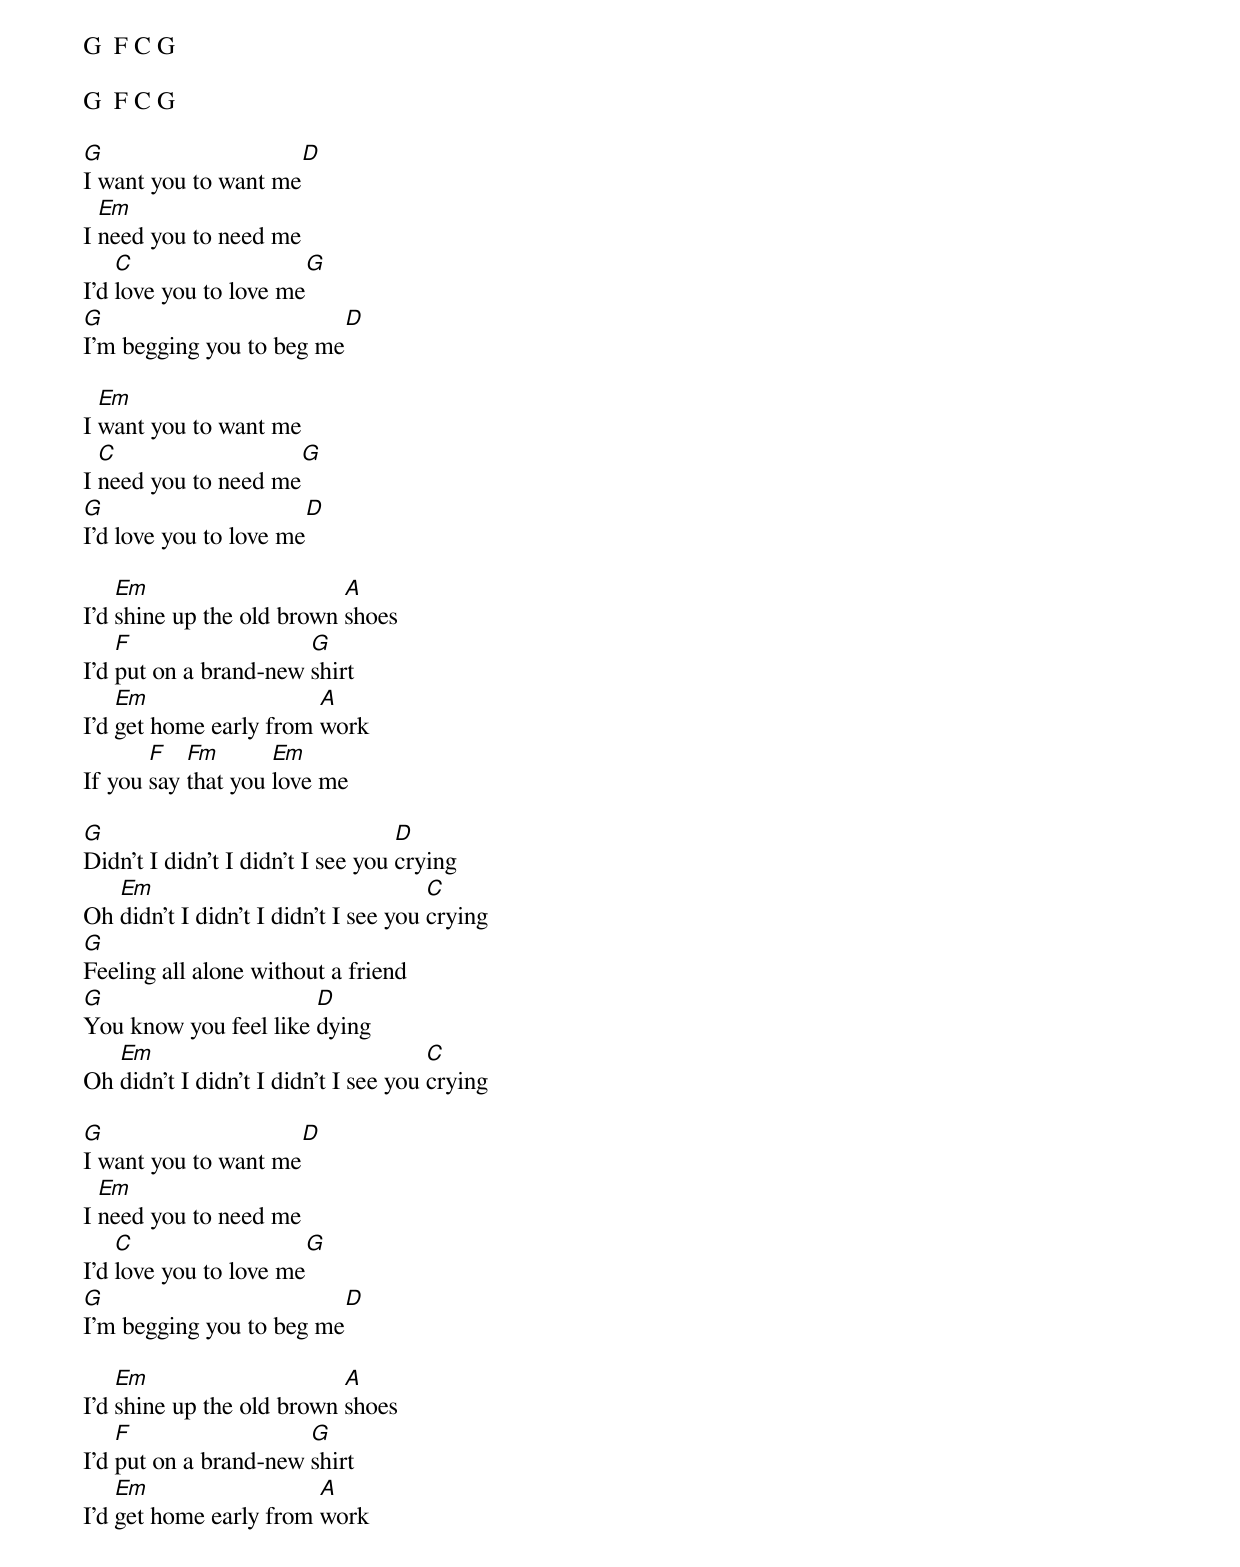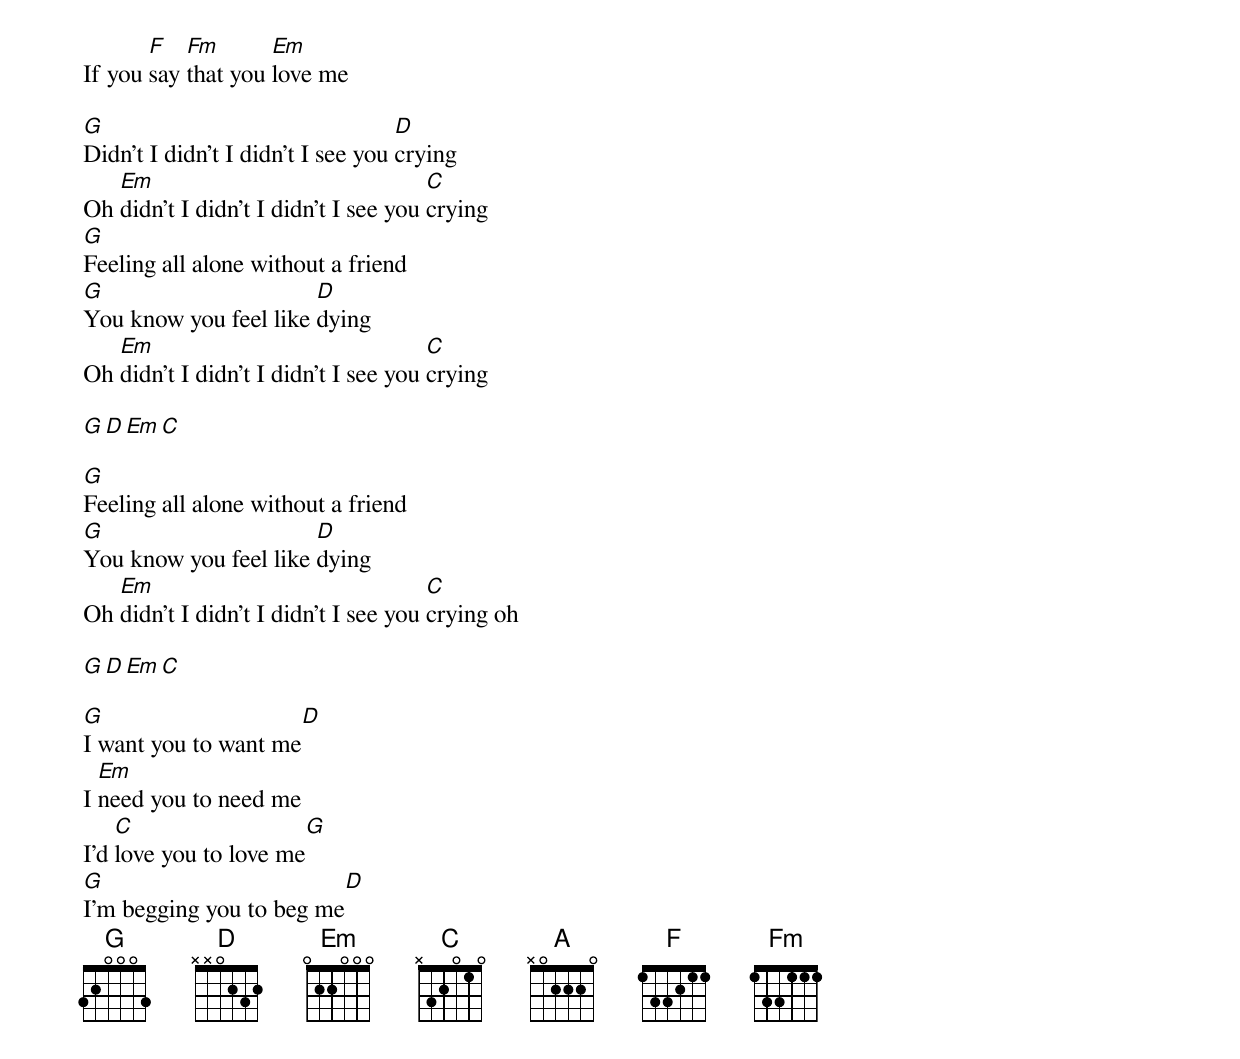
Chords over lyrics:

G  F C G

G  F C G

G                    D
I want you to want me
  Em
I need you to need me
    C                  G
I'd love you to love me
G                        D
I'm begging you to beg me

  Em
I want you to want me
  C                  G
I need you to need me
G                      D
I'd love you to love me

    Em                     A
I'd shine up the old brown shoes
    F                  G
I'd put on a brand-new shirt
    Em                  A
I'd get home early from work
       F   Fm       Em
If you say that you love me

G                                  D
Didn't I didn't I didn't I see you crying
   Em                                 C
Oh didn't I didn't I didn't I see you crying
G
Feeling all alone without a friend
G                      D
You know you feel like dying
   Em                                 C
Oh didn't I didn't I didn't I see you crying

G                    D
I want you to want me
  Em
I need you to need me
    C                  G
I'd love you to love me
G                        D
I'm begging you to beg me

    Em                     A
I'd shine up the old brown shoes
    F                  G
I'd put on a brand-new shirt
    Em                  A
I'd get home early from work
       F   Fm       Em
If you say that you love me

G                                  D
Didn't I didn't I didn't I see you crying
   Em                                 C
Oh didn't I didn't I didn't I see you crying
G
Feeling all alone without a friend
G                      D
You know you feel like dying
   Em                                 C
Oh didn't I didn't I didn't I see you crying

G D Em C

G
Feeling all alone without a friend
G                      D
You know you feel like dying
   Em                                 C
Oh didn't I didn't I didn't I see you crying oh

G D Em C

G                    D
I want you to want me
  Em
I need you to need me
    C                  G
I'd love you to love me
G                        D
I'm begging you to beg me
